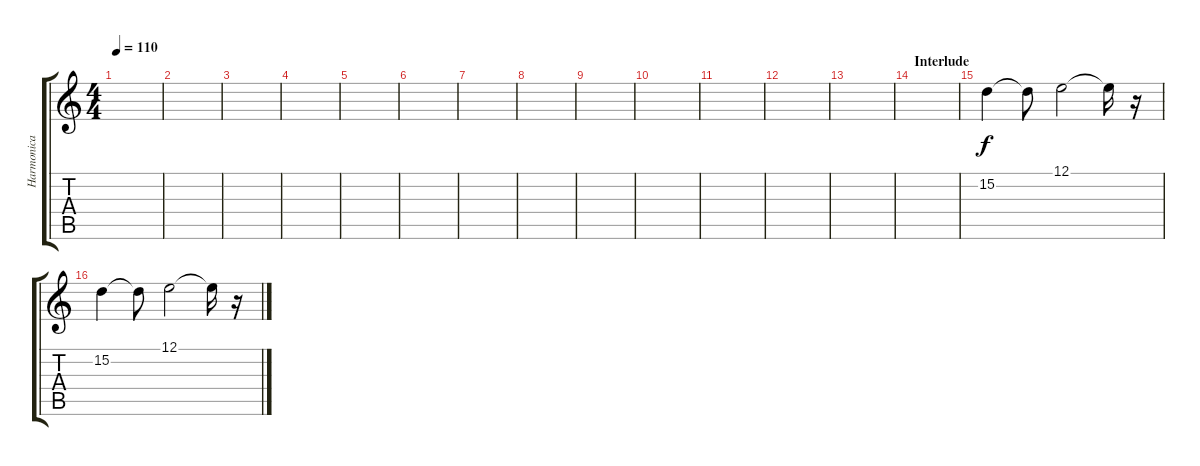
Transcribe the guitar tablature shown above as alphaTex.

\track ("Harmonica" "Harmonica") {instrument harmonica}
\staff {score tabs}
\tuning (E4 B3 G3 D3 A2 E2) {hide}
\ts (4 4)
\tempo 110
\clef g2
\ks c
|
|
|
|
\section ("" "")
|
|
|
|
|
|
|
|
|
\section ("" "Interlude")
|
15.2.4 15.2{t}.8 12.1.2 12.1{t}.16 r.16 |
15.2.4 15.2{t}.8 12.1.2 12.1{t}.16 r.16
